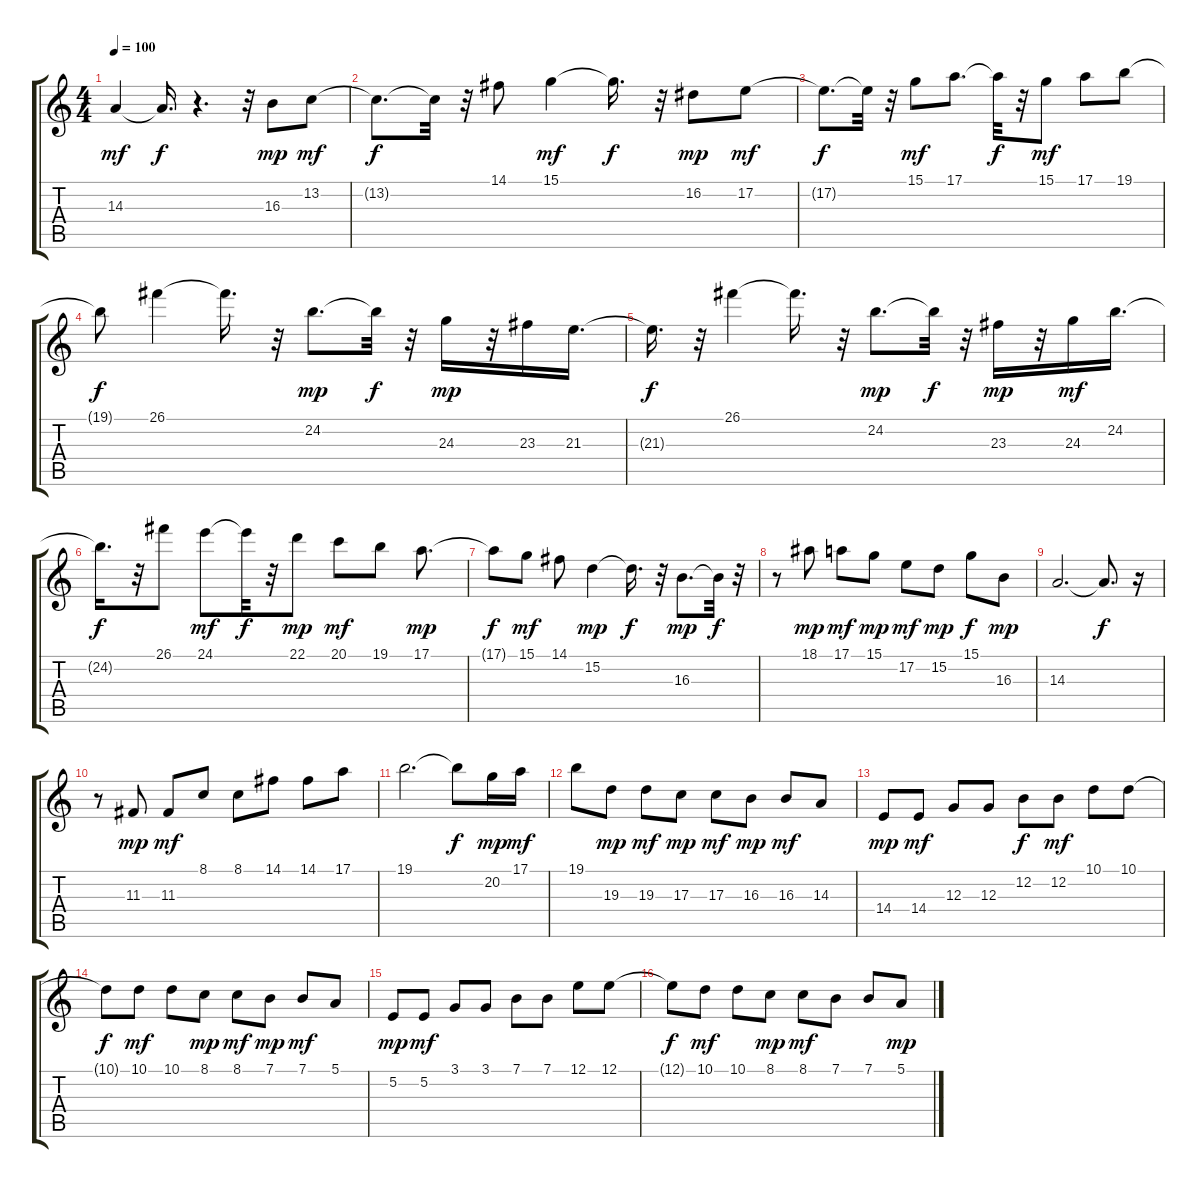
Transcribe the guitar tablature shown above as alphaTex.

\track "" {instrument acousticgrandpiano}
\staff {score tabs}
\tuning (E4 B3 G3 D3 A2 E2) {hide}
\ts (4 4)
\tempo 100
\clef g2
\ks c
14.3.4{dy mf} 14.3{t}.16{d dy f} r.4{d} r.32 16.3.8{dy mp} 13.2.8{dy mf} |
13.2{t}.8{d dy f} 13.2{t}.32 r.32 14.1.8 15.1.4{dy mf} 15.1{t}.16{d dy f} r.32 16.2.8{dy mp} 17.2.8{dy mf} |
17.2{t}.8{d dy f} 17.2{t}.32 r.32 15.1.8{dy mf} 17.1.8{d} 17.1{t}.32{dy f} r.32 15.1.8{dy mf} 17.1.8 19.1.8 |
19.1{t}.8{dy f} 26.1.4 26.1{t}.16{d} r.32 24.2.8{d dy mp} 24.2{t}.32{dy f} r.32 24.3.16{dy mp} r.32 23.3.16 21.3.16{d} |
21.3{t}.16{d dy f} r.32 26.1.4 26.1{t}.16{d} r.32 24.2.8{d dy mp} 24.2{t}.32{dy f} r.32 23.3.16{dy mp} r.32 24.3.16{dy mf} 24.2.16{d} |
24.2{t}.16{d dy f} r.32 26.1.8 24.1.8{dy mf} 24.1{t}.32{dy f} r.32 22.1.8{dy mp} 20.1.8{dy mf} 19.1.8 17.1.8{d dy mp} |
17.1{t}.8{dy f} 15.1.8{dy mf} 14.1.8 15.2.4{dy mp} 15.2{t}.16{d dy f} r.32 16.3.8{d dy mp} 16.3{t}.32{dy f} r.32 |
r.8 18.1.8{dy mp} 17.1.8{dy mf} 15.1.8{dy mp} 17.2.8{dy mf} 15.2.8{dy mp} 15.1.8{dy f} 16.3.8{dy mp} |
14.3.2{d} 14.3{t}.8{d dy f} r.16 |
r.8 11.3.8{dy mp} 11.3.8{dy mf} 8.1.8 8.1.8 14.1.8 14.1.8 17.1.8 |
19.1.2{d} 19.1{t}.8{dy f} 20.2.16{dy mp} 17.1.16{dy mf} |
19.1.8 19.3.8{dy mp} 19.3.8{dy mf} 17.3.8{dy mp} 17.3.8{dy mf} 16.3.8{dy mp} 16.3.8{dy mf} 14.3.8 |
14.4.8{dy mp} 14.4.8{dy mf} 12.3.8 12.3.8 12.2.8{dy f} 12.2.8{dy mf} 10.1.8 10.1.8 |
10.1{t}.8{dy f} 10.1.8{dy mf} 10.1.8 8.1.8{dy mp} 8.1.8{dy mf} 7.1.8{dy mp} 7.1.8{dy mf} 5.1.8 |
5.2.8{dy mp} 5.2.8{dy mf} 3.1.8 3.1.8 7.1.8 7.1.8 12.1.8 12.1.8 |
12.1{t}.8{dy f} 10.1.8{dy mf} 10.1.8 8.1.8{dy mp} 8.1.8{dy mf} 7.1.8 7.1.8 5.1.8{dy mp}
